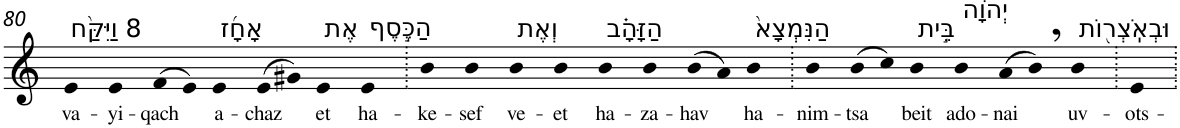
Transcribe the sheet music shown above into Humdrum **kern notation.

**kern	**text
*part1	*part1
*staff1	*staff1
*I"Piano	*
*I'Pno	*
!!LO:PB:g=z
*clefG2	*
*k[]	*
=80	=80
!LO:TX:a:t=8 וַיִּקַּ֨ח	!
!	!LO:LY:b
4e	va-
!	!LO:LY:b
4e	-yi-
!	!LO:LY:b
(>8f	-qach
8e)	.
!LO:TX:a:t=אָחָ֜ז	!
!	!LO:LY:b
4e	a-
!	!LO:LY:b
(>8e	-chaz
8g#X)	.
!LO:TX:a:t=אֶת	!
!	!LO:LY:b
4e	et
!LO:TX:a:t=הַכֶּ֣סֶף	!
!	!LO:LY:b
4e	ha-
=81.	=81.
!	!LO:LY:b
4b	-ke-
!	!LO:LY:b
4b	-sef
!LO:TX:a:t=וְאֶת	!
!	!LO:LY:b
4b	ve-
!	!LO:LY:b
4b	-et
!LO:TX:a:t=הַזָּהָ֗ב	!
!	!LO:LY:b
4b	ha-
!	!LO:LY:b
4b	-za-
!	!LO:LY:b
(>8b	-hav
8a)	.
!LO:TX:a:t=הַנִּמְצָא֙	!
!	!LO:LY:b
4b	ha-
=82.	=82.
!	!LO:LY:b
4b	-nim-
!	!LO:LY:b
(>8b	-tsa
8cc)	.
!LO:TX:a:t=בֵּ֣ית	!
!	!LO:LY:b
4b	beit
!LO:TX:a:t=יְהוָ֔ה	!
!	!LO:LY:b
4b	ado-
!	!LO:LY:b
(>8a	-nai
8b,)	.
!LO:TX:a:t=וּבְאֹֽצְר֖וֹת	!
!	!LO:LY:b
4b	uv-
=83.	=83.
!	!LO:LY:b
4e	-ots-
=.	=.
*-	*-
